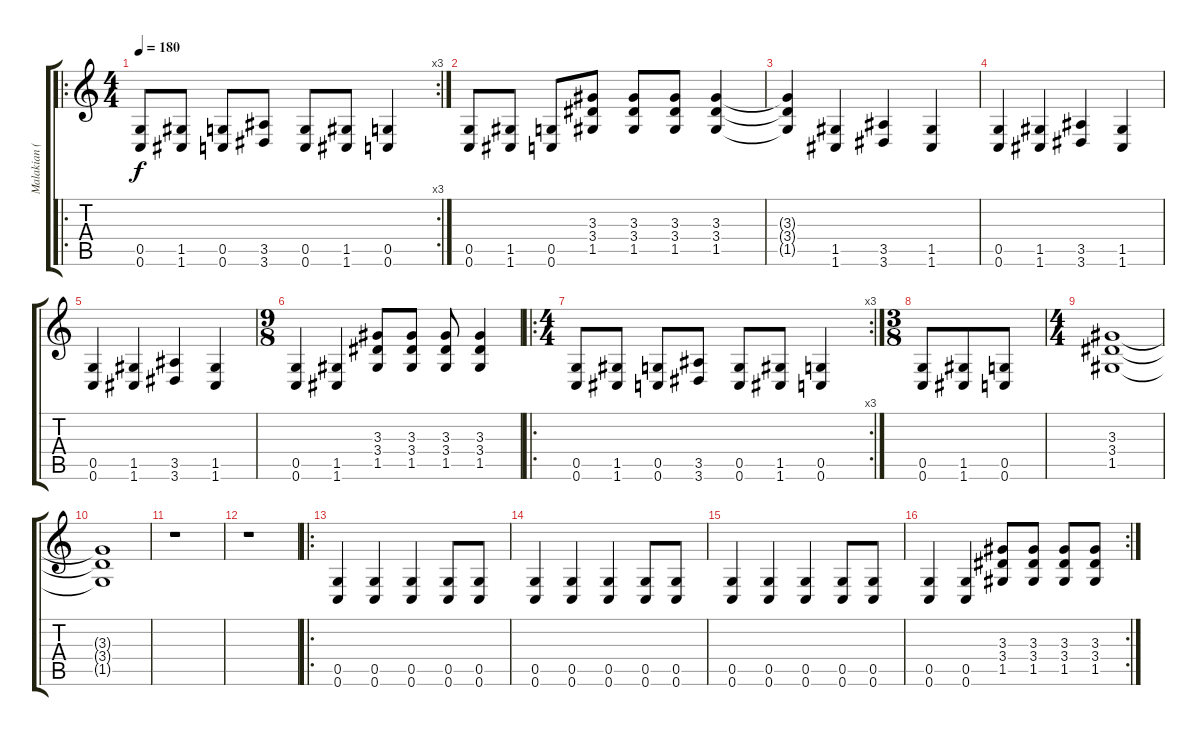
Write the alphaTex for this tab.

\track ("Malakian (Dist.)" "Malakian (") {instrument distortionguitar}
\staff {score tabs}
\tuning (D4 A3 F3 C3 G2 C2) {hide}
\ro
\rc 3
\ts (4 4)
\tempo 180
\clef g2
\ks c
(0.5 0.6).8{dy f} (1.5 1.6).8 (0.5 0.6).8 (3.5 3.6).8 (0.5 0.6).8 (1.5 1.6).8 (0.5 0.6).4 |
(0.5 0.6).8 (1.5 1.6).8 (0.5 0.6).8 (3.3 3.4 1.5).8 (3.3 3.4 1.5).8 (3.3 3.4 1.5).8 (3.3 3.4 1.5).4 |
(3.3{t} 3.4{t} 1.5{t}).4 (1.5 1.6).4 (3.5 3.6).4 (1.5 1.6).4 |
(0.5 0.6).4 (1.5 1.6).4 (3.5 3.6).4 (1.5 1.6).4 |
(0.5 0.6).4 (1.5 1.6).4 (3.5 3.6).4 (1.5 1.6).4 |
\ts (9 8)
(0.5 0.6).4 (1.5 1.6).4 (3.3 3.4 1.5).8 (3.3 3.4 1.5).8 (3.3 3.4 1.5).8 (3.3 3.4 1.5).4 |
\ro
\rc 3
\ts (4 4)
(0.5 0.6).8 (1.5 1.6).8 (0.5 0.6).8 (3.5 3.6).8 (0.5 0.6).8 (1.5 1.6).8 (0.5 0.6).4 |
\ts (3 8)
(0.5 0.6).8 (1.5 1.6).8 (0.5 0.6).8 |
\ts (4 4)
(3.3 3.4 1.5).1 |
(3.3{t} 3.4{t} 1.5{t}).1 |
r.1 |
r.1 |
\ro
(0.5 0.6).4 (0.5 0.6).4 (0.5 0.6).4 (0.5 0.6).8 (0.5 0.6).8 |
(0.5 0.6).4 (0.5 0.6).4 (0.5 0.6).4 (0.5 0.6).8 (0.5 0.6).8 |
(0.5 0.6).4 (0.5 0.6).4 (0.5 0.6).4 (0.5 0.6).8 (0.5 0.6).8 |
\rc 2
(0.5 0.6).4 (0.5 0.6).4 (3.3 3.4 1.5).8 (3.3 3.4 1.5).8 (3.3 3.4 1.5).8 (3.3 3.4 1.5).8
